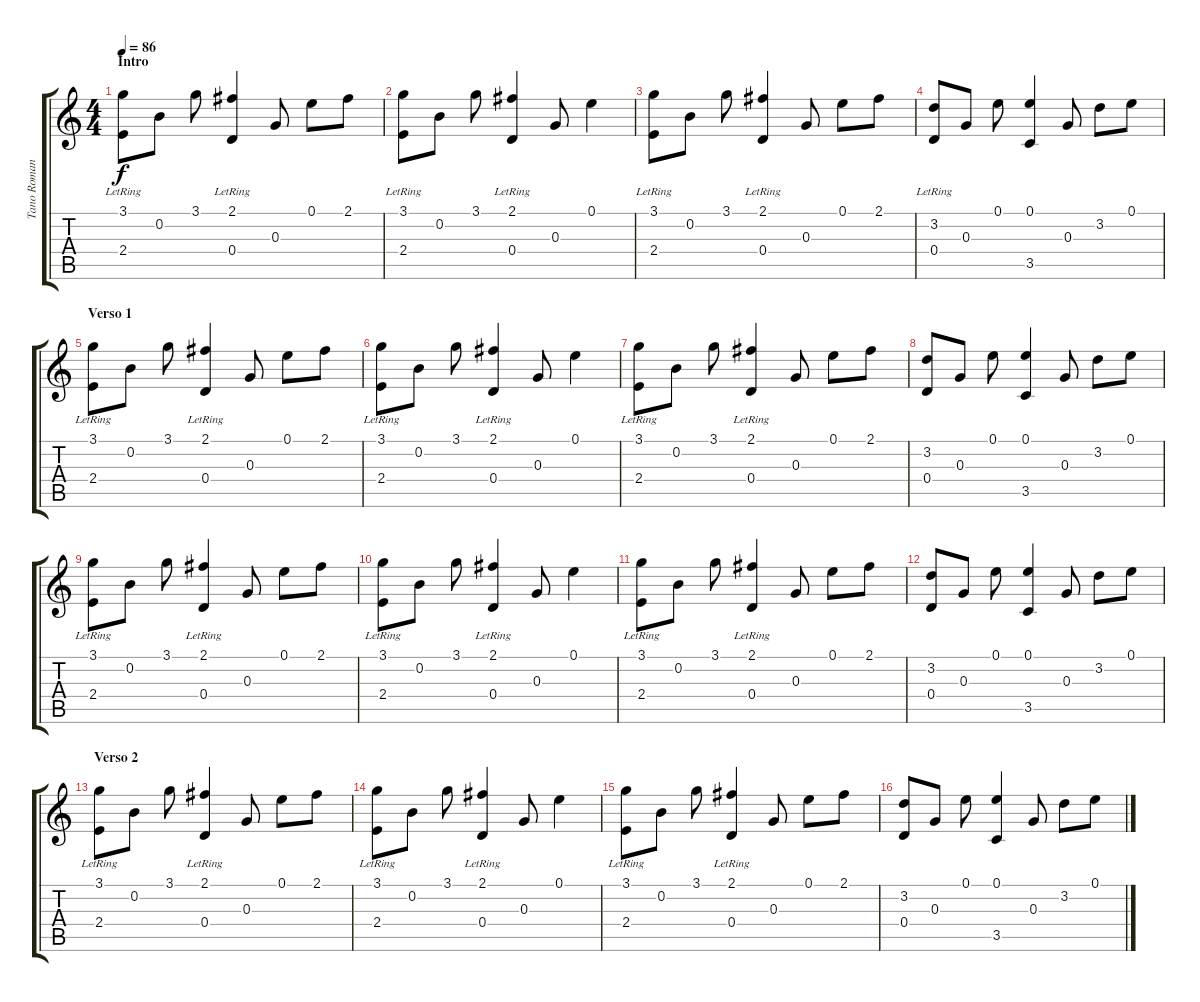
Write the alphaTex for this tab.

\track ("Tano Romano (Gtr 1)" "Tano Roman") {instrument electricguitarclean}
\staff {score tabs}
\tuning (E4 B3 G3 D3 A2 E2) {hide}
\ts (4 4)
\section ("" "Intro")
\tempo 86
\clef g2
\ks c
(3.1 2.4{lr}).8{dy f instrument electricguitarclean} 0.2.8 3.1.8 (2.1 0.4{lr}).4 0.3.8 0.1.8 2.1.8 |
(3.1 2.4{lr}).8 0.2.8 3.1.8 (2.1 0.4{lr}).4 0.3.8 0.1.4 |
(3.1 2.4{lr}).8 0.2.8 3.1.8 (2.1 0.4{lr}).4 0.3.8 0.1.8 2.1.8 |
(3.2 0.4{lr}).8 0.3.8 0.1.8 (0.1 3.5).4 0.3.8 3.2.8 0.1.8 |
\section ("" "Verso 1")
(3.1 2.4{lr}).8 0.2.8 3.1.8 (2.1 0.4{lr}).4 0.3.8 0.1.8 2.1.8 |
(3.1 2.4{lr}).8 0.2.8 3.1.8 (2.1 0.4{lr}).4 0.3.8 0.1.4 |
(3.1 2.4{lr}).8 0.2.8 3.1.8 (2.1 0.4{lr}).4 0.3.8 0.1.8 2.1.8 |
(3.2 0.4).8 0.3.8 0.1.8 (0.1 3.5).4 0.3.8 3.2.8 0.1.8 |
(3.1 2.4{lr}).8 0.2.8 3.1.8 (2.1 0.4{lr}).4 0.3.8 0.1.8 2.1.8 |
(3.1 2.4{lr}).8 0.2.8 3.1.8 (2.1 0.4{lr}).4 0.3.8 0.1.4 |
(3.1 2.4{lr}).8 0.2.8 3.1.8 (2.1 0.4{lr}).4 0.3.8 0.1.8 2.1.8 |
(3.2 0.4).8 0.3.8 0.1.8 (0.1 3.5).4 0.3.8 3.2.8 0.1.8 |
\section ("" "Verso 2")
(3.1 2.4{lr}).8 0.2.8 3.1.8 (2.1 0.4{lr}).4 0.3.8 0.1.8 2.1.8 |
(3.1 2.4{lr}).8 0.2.8 3.1.8 (2.1 0.4{lr}).4 0.3.8 0.1.4 |
(3.1 2.4{lr}).8 0.2.8 3.1.8 (2.1 0.4{lr}).4 0.3.8 0.1.8 2.1.8 |
(3.2 0.4).8 0.3.8 0.1.8 (0.1 3.5).4 0.3.8 3.2.8 0.1.8
